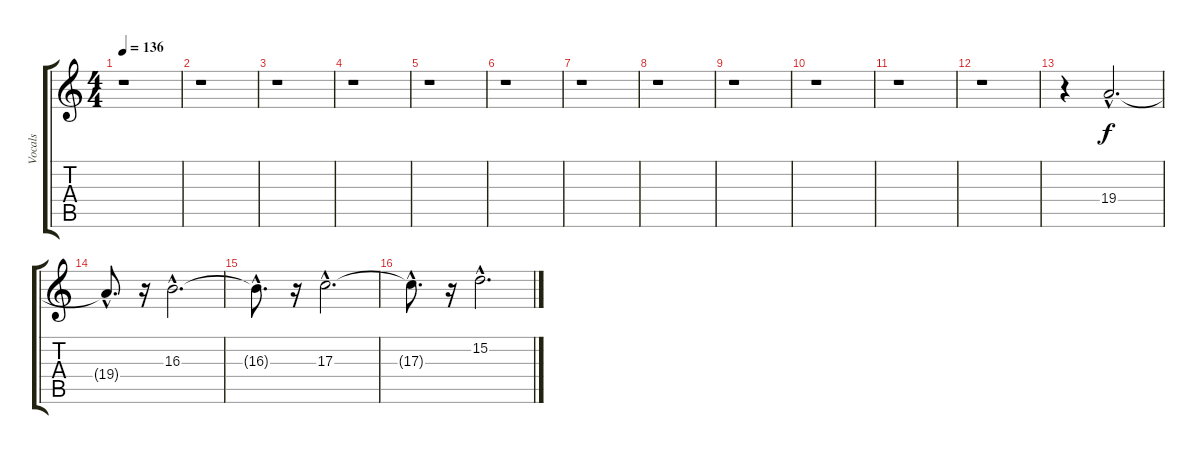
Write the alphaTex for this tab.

\track ("Vocals" "Vocals") {instrument choiraahs}
\staff {score tabs}
\tuning (E4 B3 G3 D3 A2 E2) {hide}
\ts (4 4)
\tempo 136
\clef g2
\ks c
r.1{dy f} |
r.1 |
r.1 |
r.1 |
r.1 |
r.1 |
r.1 |
r.1 |
r.1 |
r.1 |
r.1 |
r.1 |
r.4 19.4{hac}.2{d} |
19.4{hac t}.8{d} r.16 16.3{hac}.2{d} |
16.3{hac t}.8{d} r.16 17.3{hac}.2{d} |
17.3{hac t}.8{d} r.16 15.2{hac}.2{d}
